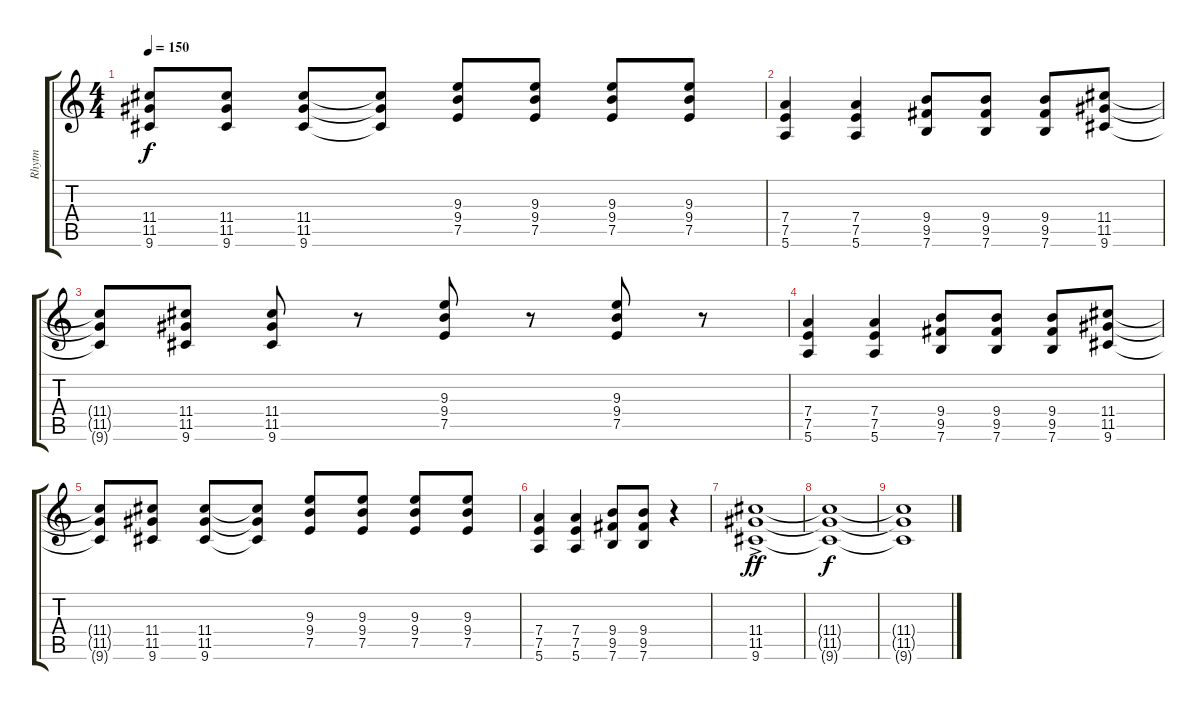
\track ("Rhytm" "Rhytm") {instrument distortionguitar}
\staff {score tabs}
\tuning (E4 B3 G3 D3 A2 E2) {hide}
\ts (4 4)
\tempo 150
\clef g2
\ks c
(11.4{t} 11.5{t} 9.6{t}).8{dy f} (11.4 11.5 9.6).8 (11.4 11.5 9.6).8 (11.4{t} 11.5{t} 9.6{t}).8 (9.3 9.4 7.5).8 (9.3 9.4 7.5).8 (9.3 9.4 7.5).8 (9.3 9.4 7.5).8 |
(7.4 7.5 5.6).4 (7.4 7.5 5.6).4 (9.4 9.5 7.6).8 (9.4 9.5 7.6).8 (9.4 9.5 7.6).8 (11.4 11.5 9.6).8 |
(11.4{t} 11.5{t} 9.6{t}).8 (11.4 11.5 9.6).8 (11.4 11.5 9.6).8 r.8 (9.3 9.4 7.5).8 r.8 (9.3 9.4 7.5).8 r.8 |
(7.4 7.5 5.6).4 (7.4 7.5 5.6).4 (9.4 9.5 7.6).8 (9.4 9.5 7.6).8 (9.4 9.5 7.6).8 (11.4 11.5 9.6).8 |
(11.4{t} 11.5{t} 9.6{t}).8 (11.4 11.5 9.6).8 (11.4 11.5 9.6).8 (11.4{t} 11.5{t} 9.6{t}).8 (9.3 9.4 7.5).8 (9.3 9.4 7.5).8 (9.3 9.4 7.5).8 (9.3 9.4 7.5).8 |
(7.4 7.5 5.6).4 (7.4 7.5 5.6).4 (9.4 9.5 7.6).8 (9.4 9.5 7.6).8 r.4 |
(11.4{ac} 11.5{ac} 9.6{ac}).1{dy ff} |
(11.4{t} 11.5{t} 9.6{t}).1{dy f} |
(11.4{t} 11.5{t} 9.6{t}).1
